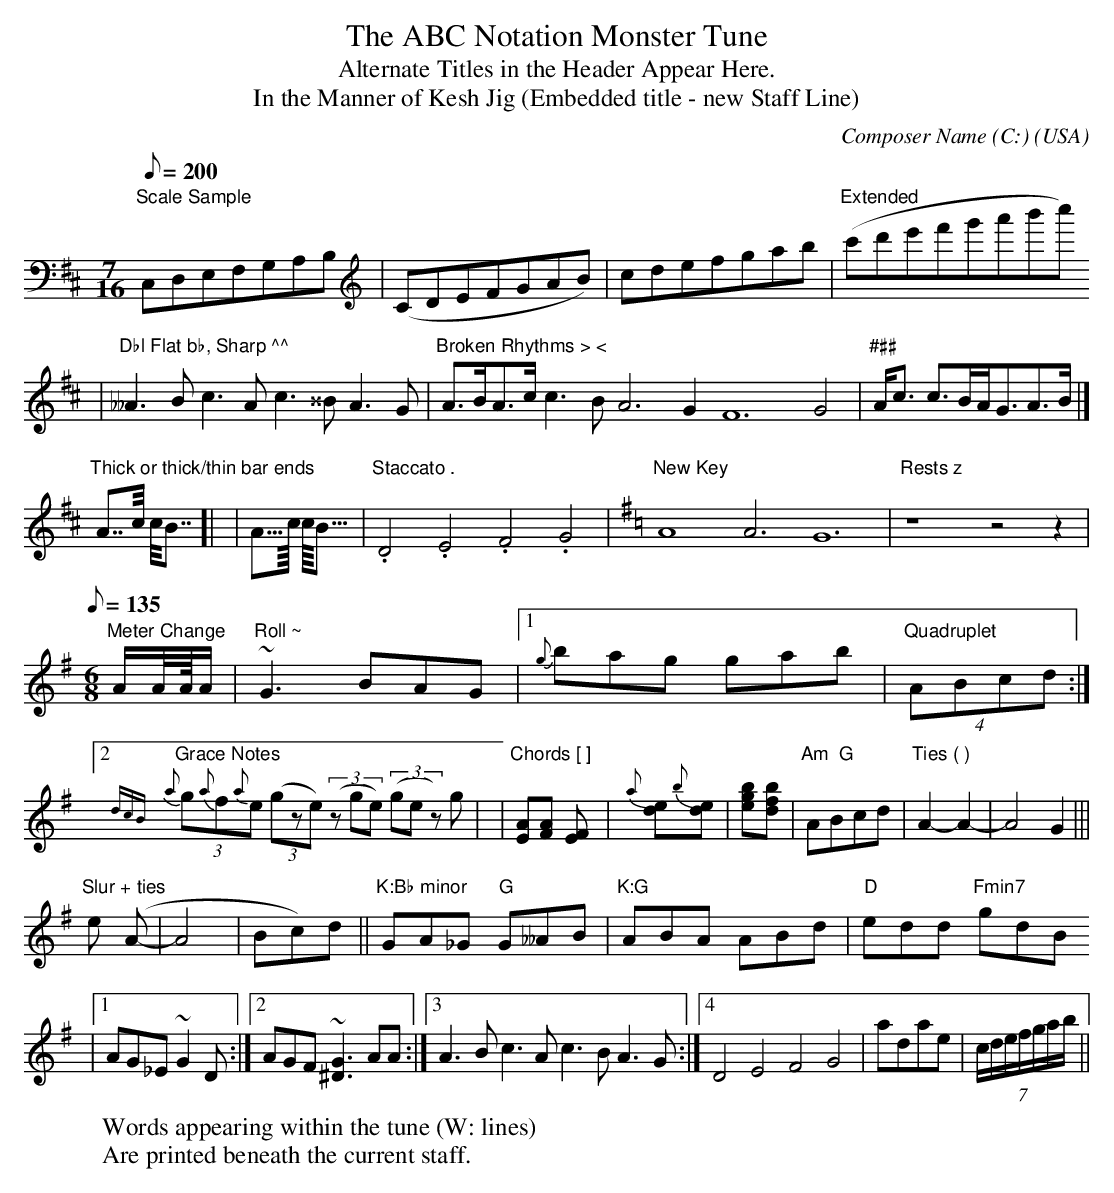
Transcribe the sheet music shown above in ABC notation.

X:1
T:ABC Notation Monster Tune, The
T:Alternate Titles in the Header Appear Here.
T:In the Manner of Kesh Jig (Embedded title - new Staff Line)
C:Composer Name (C:)
L:1/8
M:7/16
O:USA
Q:200
W:Words appearing within the tune (W: lines)
K:B minor
"Scale Sample"C,D,E,F,G,A,B,|(CDEFGAB)|cdefgab|"Extended"(c'd'e'f'g'a'b'c'')
|"Dbl Flat bb, Sharp ^^"__A3Bc3A c3^^BA3G|"Broken Rhythms > <" \
A>BA>c  c3B1A6G2 F12G4|"###"A<c c>BA<GA>B*|]
"Thick or thick/thin bar ends"A>>c c<<B[| |A>>>c c<<<B|"Staccato .".D4.E4 .F4.G4| \
"New Key"\
K:Emin %Key change within the tune
A8A6G12|"Rests z"z8 z4 z2|
Q:135 %Set a new tempo in preparation for meter change
"Meter Change"
M:6/8 %Meter change within the tune.
A/2A/4A/8A/        |  "Roll ~"~G3 BAG|1{g}bag gab|"Quadruplet"(4ABcd +G2d2+:|2
"Grace Notes"{dcB}(3{a}g{a}f{a}e (3(gze) (3(zge) (3(gez) g| \
|"Chords [ ]"[EA][FA] [EF]|{a}[de]{b}[de]|[egb][dfb]|"Am  G"ABcd|"Ties ( )"A2-A2-|A4 G2|||
"Slur + ties"e (A-|A4|Bc)d|| \
"K:Bb minor"GA_G "G"     G__AB| \
K:G Ionian
"K:G"ABA ABd|"D"edd "Fmin7"gdB
W:Are printed beneath the current staff.
|1AG_E ~G2 D:|2AGF ~[^D3G3] AA:|3A3Bc3A c3BA3G:|4D4E4 F4G4|adae| \
L:1/16  % change the default note length on the fly.
(7cdefgab||
